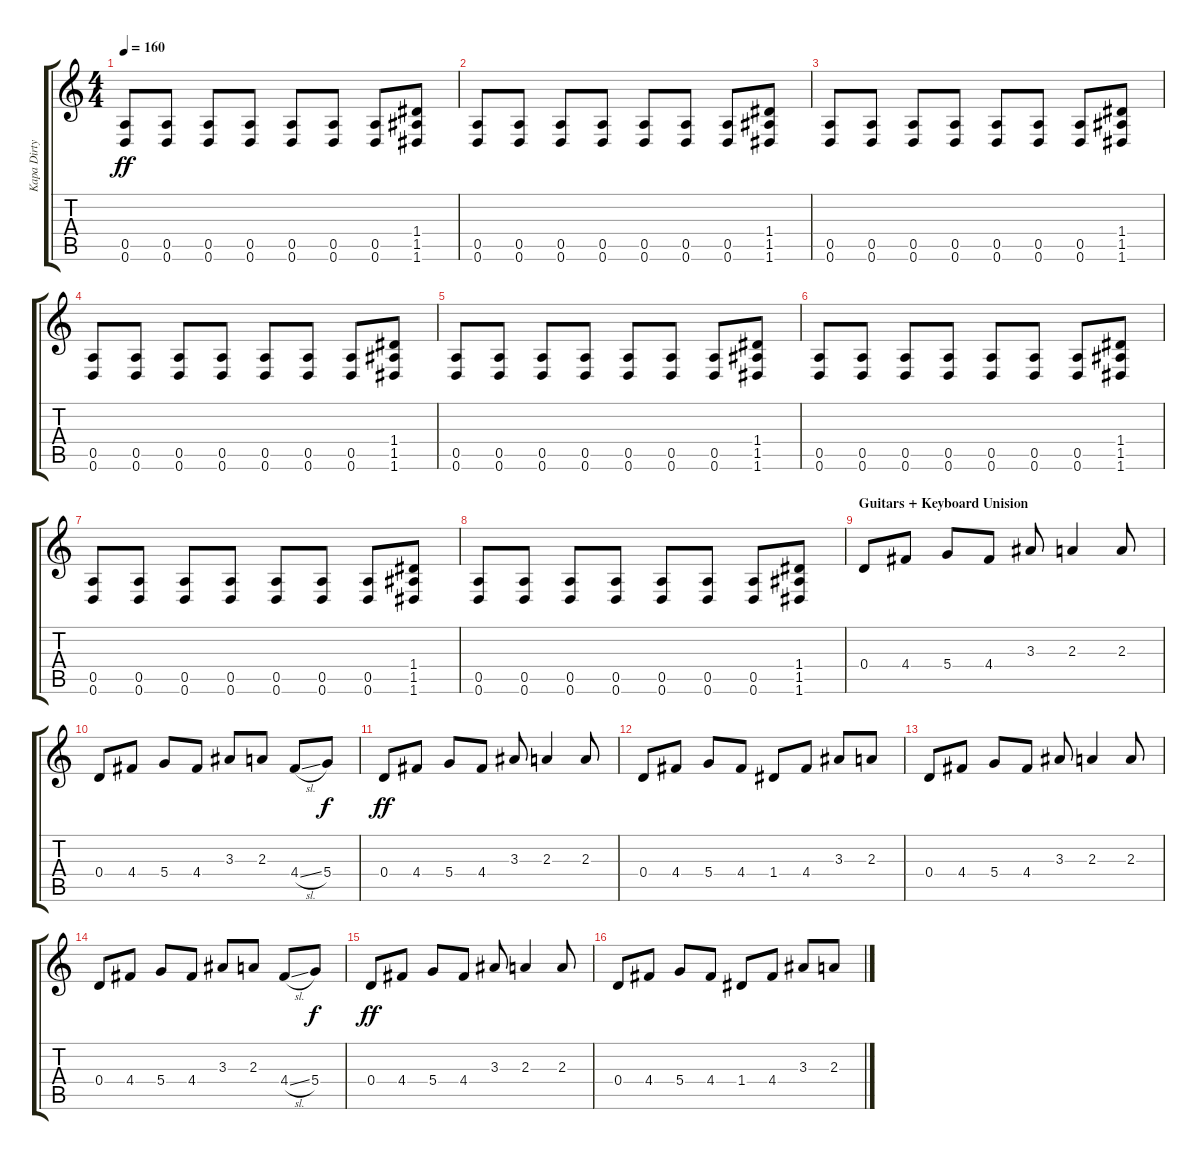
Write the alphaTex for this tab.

\track ("Kapa Dirty" "Kapa Dirty") {instrument distortionguitar}
\staff {score tabs}
\tuning (E4 B3 G3 D3 A2 D2) {hide}
\ts (4 4)
\tempo 160
\clef g2
\ks c
(0.5 0.6).8{dy ff} (0.5 0.6).8 (0.5 0.6).8 (0.5 0.6).8 (0.5 0.6).8 (0.5 0.6).8 (0.5 0.6).8 (1.4 1.5 1.6).8 |
(0.5 0.6).8 (0.5 0.6).8 (0.5 0.6).8 (0.5 0.6).8 (0.5 0.6).8 (0.5 0.6).8 (0.5 0.6).8 (1.4 1.5 1.6).8 |
(0.5 0.6).8 (0.5 0.6).8 (0.5 0.6).8 (0.5 0.6).8 (0.5 0.6).8 (0.5 0.6).8 (0.5 0.6).8 (1.4 1.5 1.6).8 |
(0.5 0.6).8 (0.5 0.6).8 (0.5 0.6).8 (0.5 0.6).8 (0.5 0.6).8 (0.5 0.6).8 (0.5 0.6).8 (1.4 1.5 1.6).8 |
(0.5 0.6).8 (0.5 0.6).8 (0.5 0.6).8 (0.5 0.6).8 (0.5 0.6).8 (0.5 0.6).8 (0.5 0.6).8 (1.4 1.5 1.6).8 |
(0.5 0.6).8 (0.5 0.6).8 (0.5 0.6).8 (0.5 0.6).8 (0.5 0.6).8 (0.5 0.6).8 (0.5 0.6).8 (1.4 1.5 1.6).8 |
(0.5 0.6).8 (0.5 0.6).8 (0.5 0.6).8 (0.5 0.6).8 (0.5 0.6).8 (0.5 0.6).8 (0.5 0.6).8 (1.4 1.5 1.6).8 |
(0.5 0.6).8 (0.5 0.6).8 (0.5 0.6).8 (0.5 0.6).8 (0.5 0.6).8 (0.5 0.6).8 (0.5 0.6).8 (1.4 1.5 1.6).8 |
\section ("" "Guitars + Keyboard Unision")
0.4.8 4.4.8 5.4.8 4.4.8 3.3.8 2.3.4 2.3.8 |
0.4.8 4.4.8 5.4.8 4.4.8 3.3.8 2.3.8 4.4{sl}.8 5.4.8{dy f} |
0.4.8{dy ff} 4.4.8 5.4.8 4.4.8 3.3.8 2.3.4 2.3.8 |
0.4.8 4.4.8 5.4.8 4.4.8 1.4.8 4.4.8 3.3.8 2.3.8 |
0.4.8 4.4.8 5.4.8 4.4.8 3.3.8 2.3.4 2.3.8 |
0.4.8 4.4.8 5.4.8 4.4.8 3.3.8 2.3.8 4.4{sl}.8 5.4.8{dy f} |
0.4.8{dy ff} 4.4.8 5.4.8 4.4.8 3.3.8 2.3.4 2.3.8 |
0.4.8 4.4.8 5.4.8 4.4.8 1.4.8 4.4.8 3.3.8 2.3.8
